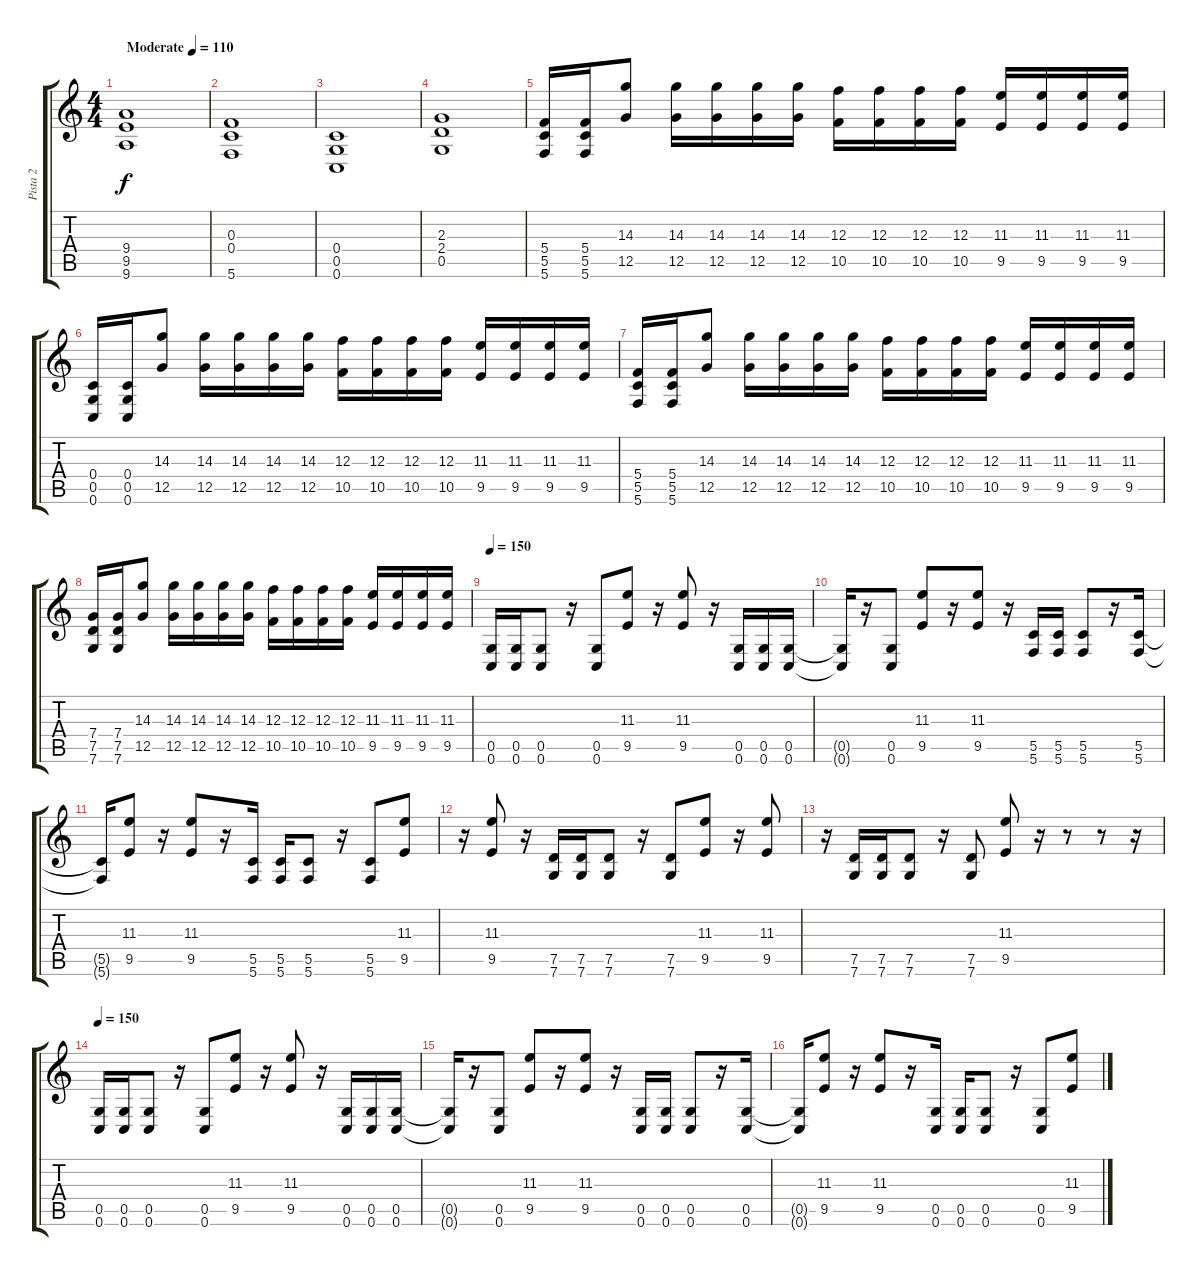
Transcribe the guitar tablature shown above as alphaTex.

\track ("Pista 2" "Pista 2") {instrument distortionguitar}
\staff {score tabs}
\tuning (D4 A3 F3 C3 G2 C2) {hide}
\ts (4 4)
\tempo (110 "Moderate")
\clef g2
\ks c
(9.4 9.5 9.6).1{dy f instrument distortionguitar} |
(0.3 0.4 5.6).1 |
(0.4 0.5 0.6).1 |
(2.3 2.4 0.5).1 |
(5.4 5.5 5.6).16 (5.4 5.5 5.6).16 (14.3 12.5).8 (14.3 12.5).16 (14.3 12.5).16 (14.3 12.5).16 (14.3 12.5).16 (12.3 10.5).16 (12.3 10.5).16 (12.3 10.5).16 (12.3 10.5).16 (11.3 9.5).16 (11.3 9.5).16 (11.3 9.5).16 (11.3 9.5).16 |
(0.4 0.5 0.6).16 (0.4 0.5 0.6).16 (14.3 12.5).8 (14.3 12.5).16 (14.3 12.5).16 (14.3 12.5).16 (14.3 12.5).16 (12.3 10.5).16 (12.3 10.5).16 (12.3 10.5).16 (12.3 10.5).16 (11.3 9.5).16 (11.3 9.5).16 (11.3 9.5).16 (11.3 9.5).16 |
(5.4 5.5 5.6).16 (5.4 5.5 5.6).16 (14.3 12.5).8 (14.3 12.5).16 (14.3 12.5).16 (14.3 12.5).16 (14.3 12.5).16 (12.3 10.5).16 (12.3 10.5).16 (12.3 10.5).16 (12.3 10.5).16 (11.3 9.5).16 (11.3 9.5).16 (11.3 9.5).16 (11.3 9.5).16 |
(7.4 7.5 7.6).16 (7.4 7.5 7.6).16 (14.3 12.5).8 (14.3 12.5).16 (14.3 12.5).16 (14.3 12.5).16 (14.3 12.5).16 (12.3 10.5).16 (12.3 10.5).16 (12.3 10.5).16 (12.3 10.5).16 (11.3 9.5).16 (11.3 9.5).16 (11.3 9.5).16 (11.3 9.5).16 |
\tempo 150
(0.5 0.6).16 (0.5 0.6).16 (0.5 0.6).8 r.16 (0.5 0.6).8 (11.3 9.5).8 r.16 (11.3 9.5).8 r.16 (0.5 0.6).16 (0.5 0.6).16 (0.5 0.6).16 |
(0.5{t} 0.6{t}).16 r.16 (0.5 0.6).8 (11.3 9.5).8 r.16 (11.3 9.5).8 r.16 (5.5 5.6).16 (5.5 5.6).16 (5.5 5.6).8 r.16 (5.5 5.6).16 |
(5.5{t} 5.6{t}).16 (11.3 9.5).8 r.16 (11.3 9.5).8 r.16 (5.5 5.6).16 (5.5 5.6).16 (5.5 5.6).8 r.16 (5.5 5.6).8 (11.3 9.5).8 |
r.16 (11.3 9.5).8 r.16 (7.5 7.6).16 (7.5 7.6).16 (7.5 7.6).8 r.16 (7.5 7.6).8 (11.3 9.5).8 r.16 (11.3 9.5).8 |
r.16 (7.5 7.6).16 (7.5 7.6).16 (7.5 7.6).8 r.16 (7.5 7.6).8 (11.3 9.5).8 r.16 r.8 r.8 r.16 |
\tempo 150
(0.5 0.6).16 (0.5 0.6).16 (0.5 0.6).8 r.16 (0.5 0.6).8 (11.3 9.5).8 r.16 (11.3 9.5).8 r.16 (0.5 0.6).16 (0.5 0.6).16 (0.5 0.6).16 |
(0.5{t} 0.6{t}).16 r.16 (0.5 0.6).8 (11.3 9.5).8 r.16 (11.3 9.5).8 r.16 (0.5 0.6).16 (0.5 0.6).16 (0.5 0.6).8 r.16 (0.5 0.6).16 |
(0.5{t} 0.6{t}).16 (11.3 9.5).8 r.16 (11.3 9.5).8 r.16 (0.5 0.6).16 (0.5 0.6).16 (0.5 0.6).8 r.16 (0.5 0.6).8 (11.3 9.5).8
